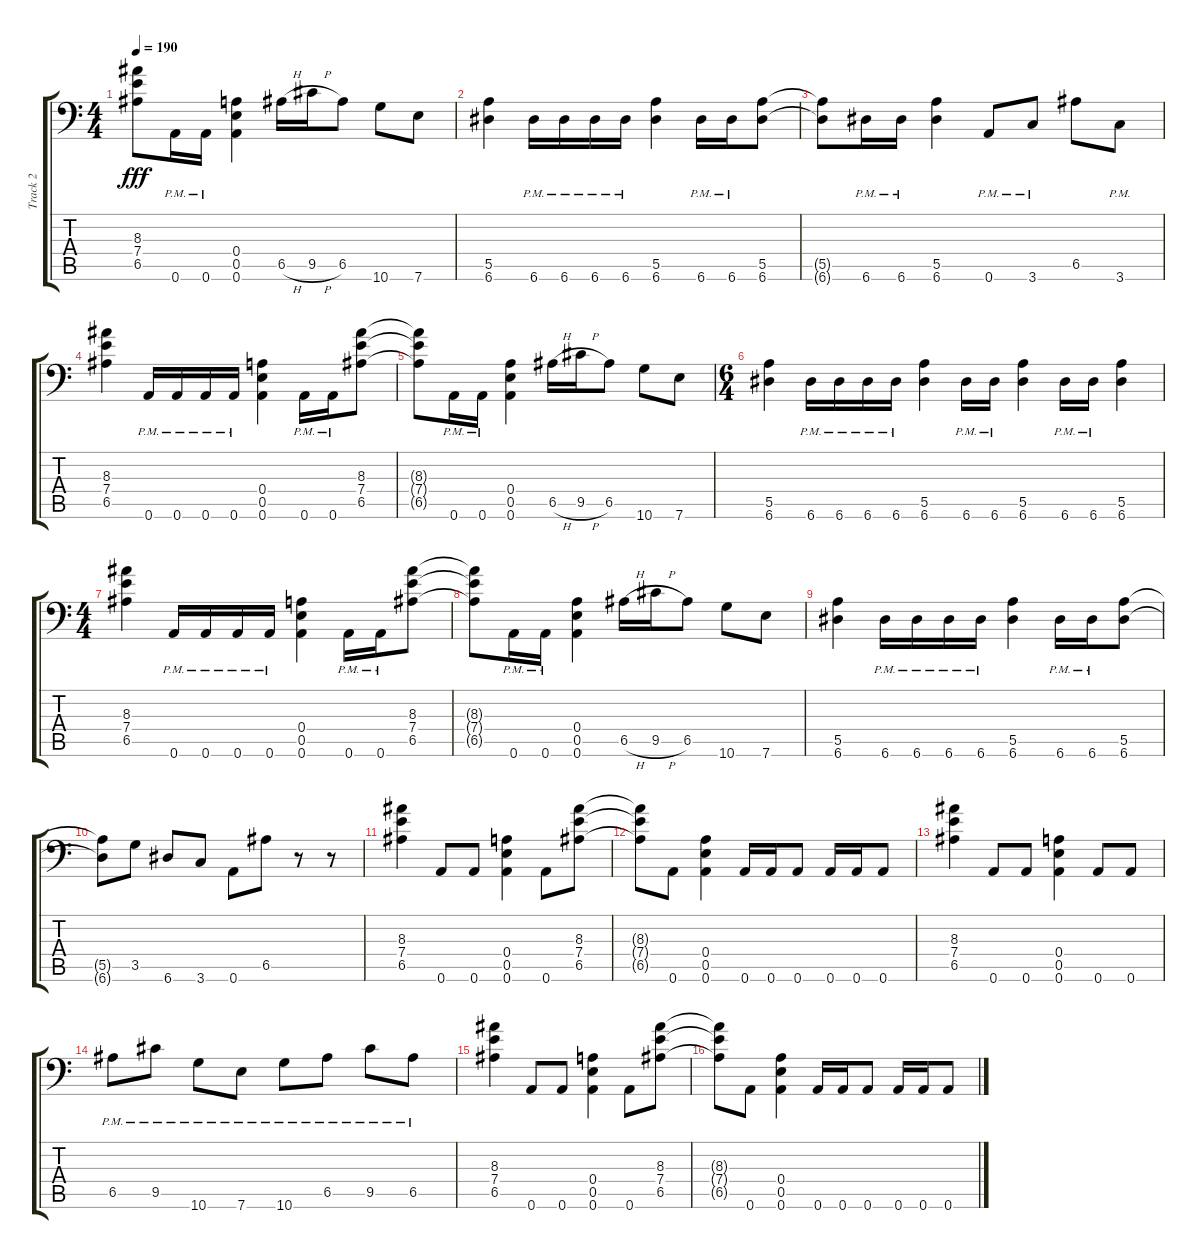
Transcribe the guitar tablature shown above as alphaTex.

\track ("Track 2" "Track 2") {instrument distortionguitar}
\staff {score tabs}
\tuning (B3 Gb3 D3 A2 E2 A1) {hide}
\ts (4 4)
\tempo 190
\clef f4
\ks c
(8.3{t} 7.4{t} 6.5{t}).8{dy fff} 0.6{pm}.16 0.6{pm}.16 (0.4 0.5 0.6).4 6.5{h}.16 9.5{h}.16 6.5.8 10.6.8 7.6.8 |
(5.5 6.6).4 6.6{pm}.16 6.6{pm}.16 6.6{pm}.16 6.6{pm}.16 (5.5 6.6).4 6.6{pm}.16 6.6{pm}.16 (5.5 6.6).8 |
(5.5{t} 6.6{t}).8 6.6{pm}.16 6.6{pm}.16 (5.5 6.6).4 0.6{pm}.8 3.6{pm}.8 6.5.8 3.6{pm}.8 |
(8.3 7.4 6.5).4 0.6{pm}.16 0.6{pm}.16 0.6{pm}.16 0.6{pm}.16 (0.4 0.5 0.6).4 0.6{pm}.16 0.6{pm}.16 (8.3 7.4 6.5).8 |
(8.3{t} 7.4{t} 6.5{t}).8 0.6{pm}.16 0.6{pm}.16 (0.4 0.5 0.6).4 6.5{h}.16 9.5{h}.16 6.5.8 10.6.8 7.6.8 |
\ts (6 4)
(5.5 6.6).4 6.6{pm}.16 6.6{pm}.16 6.6{pm}.16 6.6{pm}.16 (5.5 6.6).4 6.6{pm}.16 6.6{pm}.16 (5.5 6.6).4 6.6{pm}.16 6.6{pm}.16 (5.5 6.6).4 |
\ts (4 4)
(8.3 7.4 6.5).4 0.6{pm}.16 0.6{pm}.16 0.6{pm}.16 0.6{pm}.16 (0.4 0.5 0.6).4 0.6{pm}.16 0.6{pm}.16 (8.3 7.4 6.5).8 |
(8.3{t} 7.4{t} 6.5{t}).8 0.6{pm}.16 0.6{pm}.16 (0.4 0.5 0.6).4 6.5{h}.16 9.5{h}.16 6.5.8 10.6.8 7.6.8 |
(5.5 6.6).4 6.6{pm}.16 6.6{pm}.16 6.6{pm}.16 6.6{pm}.16 (5.5 6.6).4 6.6{pm}.16 6.6{pm}.16 (5.5 6.6).8 |
(5.5{t} 6.6{t}).8 3.5.8 6.6.8 3.6.8 0.6.8 6.5.8 r.8 r.8 |
(8.3 7.4 6.5).4 0.6.8 0.6.8 (0.4 0.5 0.6).4 0.6.8 (8.3 7.4 6.5).8 |
(8.3{t} 7.4{t} 6.5{t}).8 0.6.8 (0.4 0.5 0.6).4 0.6.16 0.6.16 0.6.8 0.6.16 0.6.16 0.6.8 |
(8.3 7.4 6.5).4 0.6.8 0.6.8 (0.4 0.5 0.6).4 0.6.8 0.6.8 |
6.5{pm}.8 9.5{pm}.8 10.6{pm}.8 7.6{pm}.8 10.6{pm}.8 6.5{pm}.8 9.5{pm}.8 6.5{pm}.8 |
(8.3 7.4 6.5).4 0.6.8 0.6.8 (0.4 0.5 0.6).4 0.6.8 (8.3 7.4 6.5).8 |
(8.3{t} 7.4{t} 6.5{t}).8 0.6.8 (0.4 0.5 0.6).4 0.6.16 0.6.16 0.6.8 0.6.16 0.6.16 0.6.8
